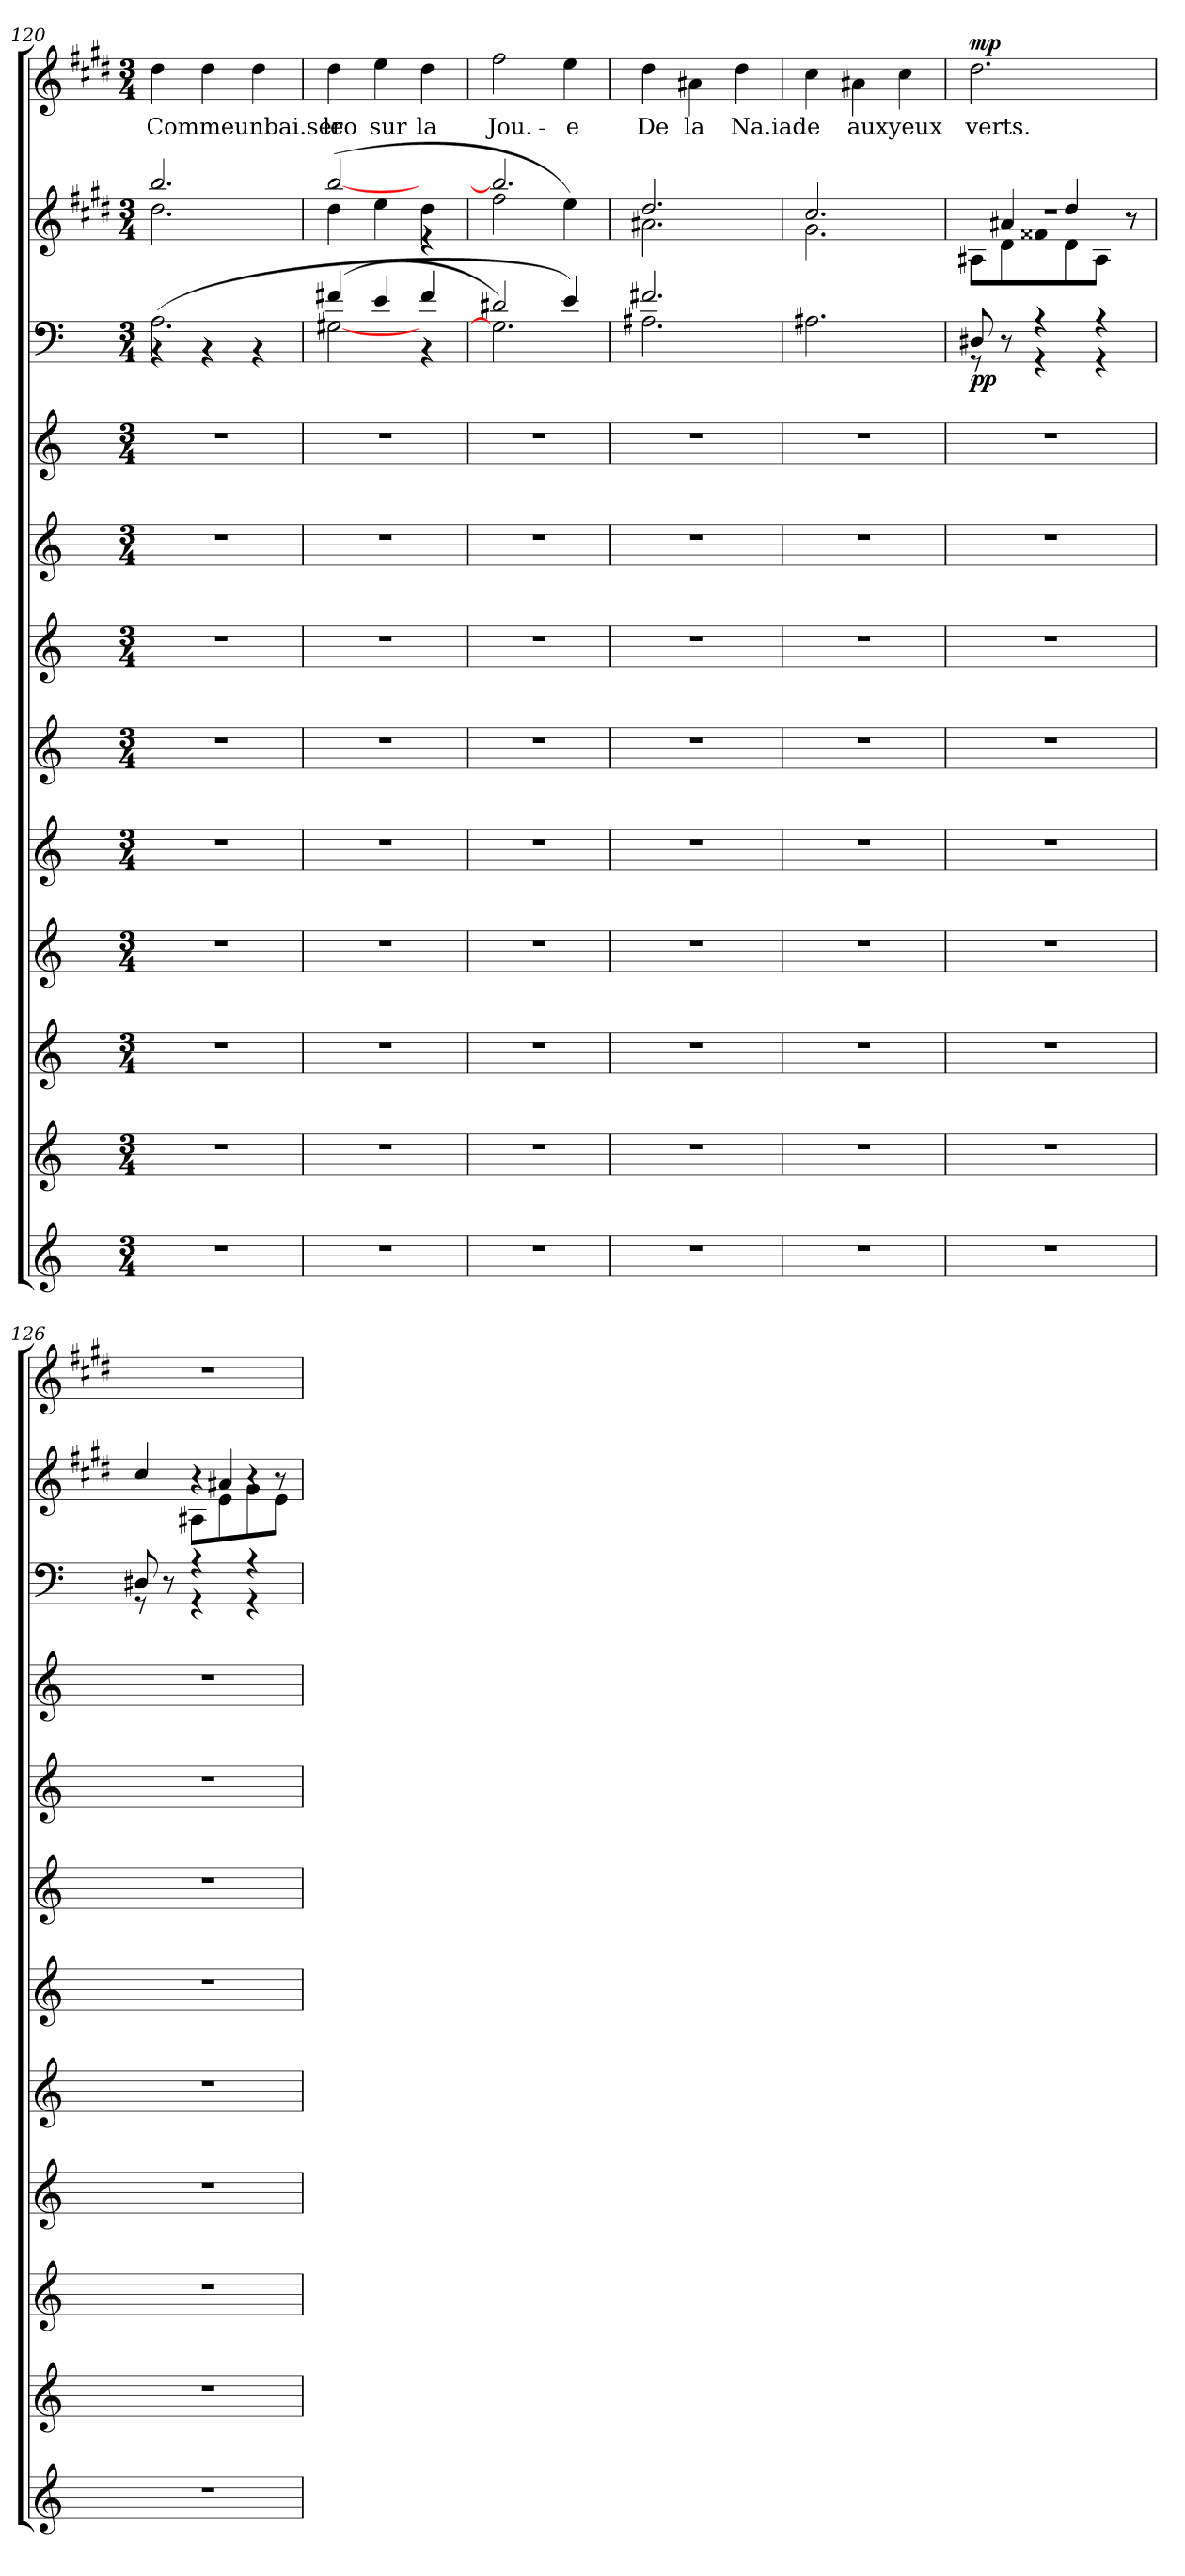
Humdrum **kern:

**kern	**kern	**kern	**kern	**kern	**kern	**kern	**kern	**kern	**kern	**dynam	**kern	**kern	**text	**dynam
*part12	*part11	*part10	*part9	*part8	*part7	*part6	*part5	*part4	*part3	*part3	*part2	*part1	*part1	*part1
*staff12	*staff11	*staff10	*staff9	*staff8	*staff7	*staff6	*staff5	*staff4	*staff3	*staff3	*staff2	*staff1	*staff1	*staff1
*clefG2	*clefG2	*clefG2	*clefG2	*clefG2	*clefG2	*clefG2	*clefG2	*clefG2	*clefF4	*	*clefG2	*clefG2	*	*
*k[]	*k[]	*k[]	*k[]	*k[]	*k[]	*k[]	*k[]	*k[]	*k[]	*	*k[f#c#g#d#]	*k[f#c#g#d#]	*	*
*C:	*C:	*C:	*C:	*C:	*C:	*C:	*C:	*C:	*C:	*	*E:	*E:	*	*
*M3/4	*M3/4	*M3/4	*M3/4	*M3/4	*M3/4	*M3/4	*M3/4	*M3/4	*M3/4	*	*M3/4	*M3/4	*	*
=120	=120	=120	=120	=120	=120	=120	=120	=120	=120	=120	=120	=120	=120	=120
*	*	*	*	*	*	*	*	*	*^	*	*^	*	*	*
2.r	2.r	2.r	2.r	2.r	2.r	2.r	2.r	2.r	(2.A\	4r	.	2.bb/	2.dd#\	4dd#\	Commeunbai.ser	.
.	.	.	.	.	.	.	.	.	.	4r	.	.	.	4dd#\	.	.
.	.	.	.	.	.	.	.	.	.	4r	.	.	.	4dd#\	.	.
=121	=121	=121	=121	=121	=121	=121	=121	=121	=121	=121	=121	=121	=121	=121	=121	=121
2.r	2.r	2.r	2.r	2.r	2.r	2.r	2.r	2.r	(4f#/	[2G#\	.	(4dd#\	[2bb/	4dd#\	leo	.
.	.	.	.	.	.	.	.	.	4e/	.	.	4ee\	.	4ee\	sur	.
.	.	.	.	.	.	.	.	.	4f#/	4r	.	4dd#\	4r	4dd#\	la	.
=122	=122	=122	=122	=122	=122	=122	=122	=122	=122	=122	=122	=122	=122	=122	=122	=122
2.r	2.r	2.r	2.r	2.r	2.r	2.r	2.r	2.r	2d#/	2.G#\])	.	2.bb/]	2ff#\	2ff#\	Jou.-	.
.	.	.	.	.	.	.	.	.	4e/)	.	.	.	4ee\)	4ee\	e	.
!!LO:LB:g=z
=123	=123	=123	=123	=123	=123	=123	=123	=123	=123	=123	=123	=123	=123	=123	=123	=123
2.r	2.r	2.r	2.r	2.r	2.r	2.r	2.r	2.r	2.f#/	2.A#X\	.	2.dd#/	2.a#X\	4dd#\	De	.
.	.	.	.	.	.	.	.	.	.	.	.	.	.	4a#X\	la	.
.	.	.	.	.	.	.	.	.	.	.	.	.	.	4dd#\	Na.iade	.
*	*	*	*	*	*	*	*	*	*v	*v	*	*	*	*	*	*
=124	=124	=124	=124	=124	=124	=124	=124	=124	=124	=124	=124	=124	=124	=124	=124
2.r	2.r	2.r	2.r	2.r	2.r	2.r	2.r	2.r	2.A#\	.	2.cc#/	2.g#\	4cc#\	.	.
.	.	.	.	.	.	.	.	.	.	.	.	.	4a#X\	auxyeux	.
.	.	.	.	.	.	.	.	.	.	.	.	.	4cc#\	.	.
=125	=125	=125	=125	=125	=125	=125	=125	=125	=125	=125	=125	=125	=125	=125	=125
*	*	*	*	*	*	*	*	*	*^	*	*	*^	*	*	*
2.r	2.r	2.r	2.r	2.r	2.r	2.r	2.r	2.r	8D#/	8r	pp	8ryy	2.r	8A#X/L	2.dd#\	verts.	mp
.	.	.	.	.	.	.	.	.	8r	8ryy	.	4a#X/	.	8d#\	.	.	.
.	.	.	.	.	.	.	.	.	4r	4r	.	.	.	8f##X\	.	.	.
.	.	.	.	.	.	.	.	.	.	.	.	4dd#/	.	8d#\	.	.	.
.	.	.	.	.	.	.	.	.	4r	4r	.	.	.	8A#/J	.	.	.
.	.	.	.	.	.	.	.	.	.	.	.	8r	.	8r	.	.	.
=126	=126	=126	=126	=126	=126	=126	=126	=126	=126	=126	=126	=126	=126	=126	=126	=126	=126
2.r	2.r	2.r	2.r	2.r	2.r	2.r	2.r	2.r	8D#/	8r	.	4cc#/	4ryy	4ryy	2.r	.	.
.	.	.	.	.	.	.	.	.	8r	8ryy	.	.	.	.	.	.	.
.	.	.	.	.	.	.	.	.	4r	4r	.	4r	8A#X/L	8ryy	.	.	.
.	.	.	.	.	.	.	.	.	.	.	.	.	8e\	4a#X/	.	.	.
.	.	.	.	.	.	.	.	.	4r	4r	.	4r	8g#\	.	.	.	.
.	.	.	.	.	.	.	.	.	.	.	.	.	8e\J	8r	.	.	.
*	*	*	*	*	*	*	*	*	*v	*v	*	*	*	*	*	*	*
*	*	*	*	*	*	*	*	*	*	*	*v	*v	*v	*	*	*
=	=	=	=	=	=	=	=	=	=	=	=	=	=	=
*-	*-	*-	*-	*-	*-	*-	*-	*-	*-	*-	*-	*-	*-	*-
